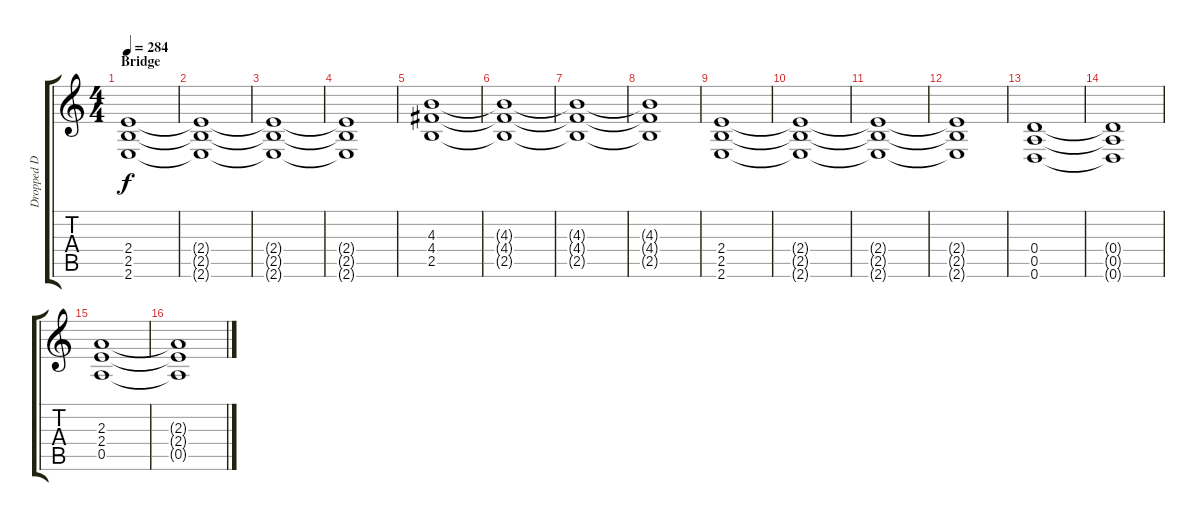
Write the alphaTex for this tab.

\track ("Dropped D Guitar" "Dropped D ") {instrument overdrivenguitar}
\staff {score tabs}
\tuning (E4 B3 G3 D3 A2 D2) {hide}
\ts (4 4)
\section ("" "Bridge")
\tempo 284
\clef g2
\ks c
(2.4 2.5 2.6).1{dy f} |
(2.4{t} 2.5{t} 2.6{t}).1 |
(2.4{t} 2.5{t} 2.6{t}).1 |
(2.4{t} 2.5{t} 2.6{t}).1 |
(4.3 4.4 2.5).1 |
(4.3{t} 4.4{t} 2.5{t}).1 |
(4.3{t} 4.4{t} 2.5{t}).1 |
(4.3{t} 4.4{t} 2.5{t}).1 |
(2.4 2.5 2.6).1 |
(2.4{t} 2.5{t} 2.6{t}).1 |
(2.4{t} 2.5{t} 2.6{t}).1 |
(2.4{t} 2.5{t} 2.6{t}).1 |
(0.4 0.5 0.6).1 |
(0.4{t} 0.5{t} 0.6{t}).1 |
(2.3 2.4 0.5).1 |
(2.3{t} 2.4{t} 0.5{t}).1
